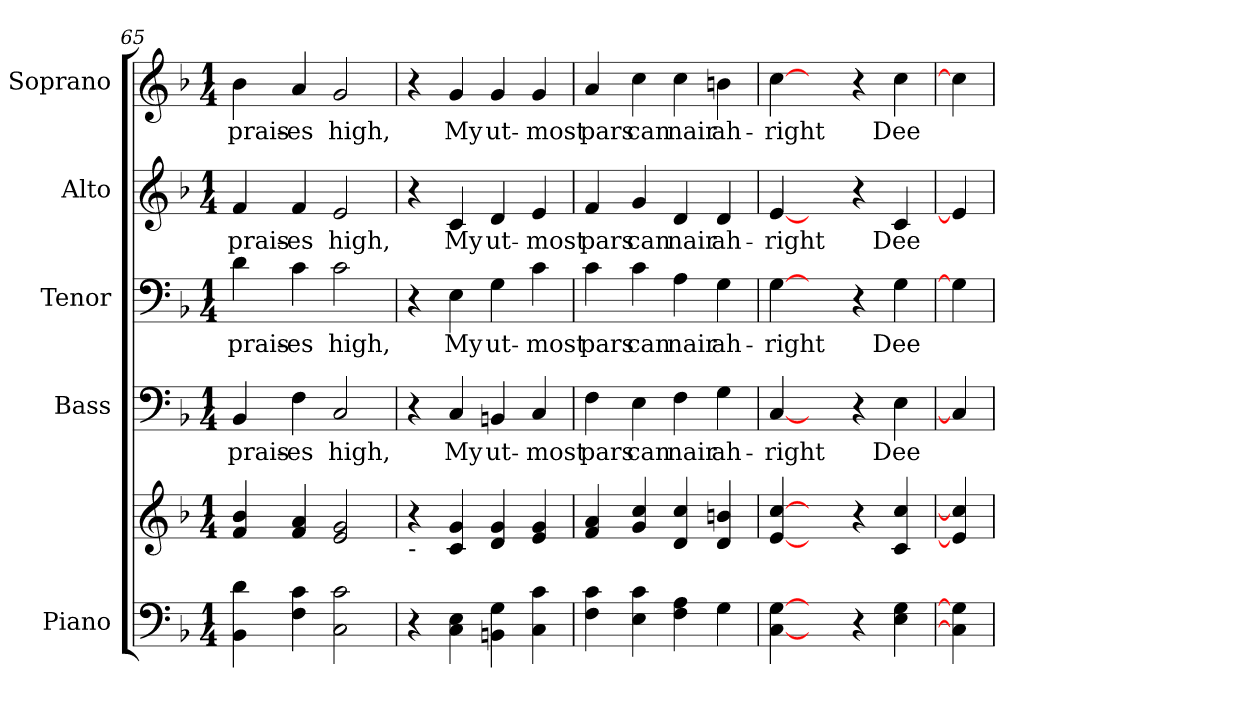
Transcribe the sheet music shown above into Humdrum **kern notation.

**kern	**kern	**kern	**text	**kern	**text	**kern	**text	**kern	**text
*part5	*part5	*part4	*part4	*part3	*part3	*part2	*part2	*part1	*part1
*staff6	*staff5	*staff4	*staff4	*staff3	*staff3	*staff2	*staff2	*staff1	*staff1
*I"Piano	*	*I"Bass	*	*I"Tenor	*	*I"Alto	*	*I"Soprano	*
*I'Pno.	*	*I'B.	*	*I'T.	*	*I'A.	*	*I'S.	*
*clefF4	*clefG2	*clefF4	*	*clefF4	*	*clefG2	*	*clefG2	*
*k[b-]	*k[b-]	*k[b-]	*	*k[b-]	*	*k[b-]	*	*k[b-]	*
*F:	*F:	*F:	*	*F:	*	*F:	*	*F:	*
*M1/4	*M1/4	*M1/4	*	*M1/4	*	*M1/4	*	*M1/4	*
=65	=65	=65	=65	=65	=65	=65	=65	=65	=65
!	!	!	!LO:LY:b:color=#000000	!	!	!	!	!	!
!	!	!	!	!	!LO:LY:b:color=#000000	!	!	!	!
!	!	!	!	!	!	!	!LO:LY:b:color=#000000	!	!
!	!	!	!	!	!	!	!	!	!LO:LY:b:color=#000000
4BB-i\ 4di	4fi/ 4b-i	4BB-i/	prais-	4di\	prais-	4fi/	prais-	4b-i\	prais-
!	!	!	!LO:LY:b:color=#000000	!	!	!	!	!	!
!	!	!	!	!	!LO:LY:b:color=#000000	!	!	!	!
!	!	!	!	!	!	!	!LO:LY:b:color=#000000	!	!
!	!	!	!	!	!	!	!	!	!LO:LY:b:color=#000000
4Fi\ 4ci	4fi/ 4ai	4Fi\	-es	4ci\	-es	4fi/	-es	4ai/	-es
!	!	!	!LO:LY:b:color=#000000	!	!	!	!	!	!
!	!	!	!	!	!LO:LY:b:color=#000000	!	!	!	!
!	!	!	!	!	!	!	!LO:LY:b:color=#000000	!	!
!	!	!	!	!	!	!	!	!	!LO:LY:b:color=#000000
2Ci\ 2ci	2ei/ 2gi	2Ci/	high,	2ci\	high,	2ei/	high,	2gi/	high,
!!LO:PB:g=z
=66	=66	=66	=66	=66	=66	=66	=66	=66	=66
!	!LO:TX:b:t=-	!	!	!	!	!	!	!	!
4r	4r	4r	.	4r	.	4r	.	4r	.
!	!	!	!LO:LY:b:color=#000000	!	!	!	!	!	!
!	!	!	!	!	!LO:LY:b:color=#000000	!	!	!	!
!	!	!	!	!	!	!	!LO:LY:b:color=#000000	!	!
!	!	!	!	!	!	!	!	!	!LO:LY:b:color=#000000
4Ci\ 4Ei	4ci/ 4gi	4Ci/	My	4Ei\	My	4ci/	My	4gi/	My
!	!	!	!LO:LY:b:color=#000000	!	!	!	!	!	!
!	!	!	!	!	!LO:LY:b:color=#000000	!	!	!	!
!	!	!	!	!	!	!	!LO:LY:b:color=#000000	!	!
!	!	!	!	!	!	!	!	!	!LO:LY:b:color=#000000
4BBni\ 4Gi	4di/ 4gi	4BBni/	ut-	4Gi\	ut-	4di/	ut-	4gi/	ut-
!	!	!	!LO:LY:b:color=#000000	!	!	!	!	!	!
!	!	!	!	!	!LO:LY:b:color=#000000	!	!	!	!
!	!	!	!	!	!	!	!LO:LY:b:color=#000000	!	!
!	!	!	!	!	!	!	!	!	!LO:LY:b:color=#000000
4Ci\ 4ci	4ei/ 4gi	4Ci/	-most	4ci\	-most	4ei/	-most	4gi/	-most
=67	=67	=67	=67	=67	=67	=67	=67	=67	=67
!	!	!	!LO:LY:b:color=#000000	!	!	!	!	!	!
!	!	!	!	!	!LO:LY:b:color=#000000	!	!	!	!
!	!	!	!	!	!	!	!LO:LY:b:color=#000000	!	!
!	!	!	!	!	!	!	!	!	!LO:LY:b:color=#000000
4Fi\ 4ci	4fi/ 4ai	4Fi\	pars	4ci\	pars	4fi/	pars	4ai/	pars
!	!	!	!LO:LY:b:color=#000000	!	!	!	!	!	!
!	!	!	!	!	!LO:LY:b:color=#000000	!	!	!	!
!	!	!	!	!	!	!	!LO:LY:b:color=#000000	!	!
!	!	!	!	!	!	!	!	!	!LO:LY:b:color=#000000
4Ei\ 4ci	4gi/ 4cci	4Ei\	can	4ci\	can	4gi/	can	4cci\	can
!	!	!	!LO:LY:b:color=#000000	!	!	!	!	!	!
!	!	!	!	!	!LO:LY:b:color=#000000	!	!	!	!
!	!	!	!	!	!	!	!LO:LY:b:color=#000000	!	!
!	!	!	!	!	!	!	!	!	!LO:LY:b:color=#000000
4Fi\ 4Ai	4di/ 4cci	4Fi\	nair	4Ai\	nair	4di/	nair	4cci\	nair
!	!	!	!LO:LY:b:color=#000000	!	!	!	!	!	!
!	!	!	!	!	!LO:LY:b:color=#000000	!	!	!	!
!	!	!	!	!	!	!	!LO:LY:b:color=#000000	!	!
!	!	!	!	!	!	!	!	!	!LO:LY:b:color=#000000
4Gi\	4di/ 4bni	4Gi\	ah-	4Gi\	ah-	4di/	ah-	4bni\	ah-
=68	=68	=68	=68	=68	=68	=68	=68	=68	=68
!	!	!	!LO:LY:b:color=#000000	!	!	!	!	!	!
!	!	!	!	!	!LO:LY:b:color=#000000	!	!	!	!
!	!	!	!	!	!	!	!LO:LY:b:color=#000000	!	!
!	!	!	!	!	!	!	!	!	!LO:LY:b:color=#000000
[4Ci\ [4Gi	[4ei/ [4cci	[4Ci/	-right	[4Gi\	-right	[4ei/	-right	[4cci\	-right
4ryy	4ryy	4ryy	.	4ryy	.	4ryy	.	4ryy	.
4r	4r	4r	.	4r	.	4r	.	4r	.
!	!	!	!LO:LY:b:color=#000000	!	!	!	!	!	!
!	!	!	!	!	!LO:LY:b:color=#000000	!	!	!	!
!	!	!	!	!	!	!	!LO:LY:b:color=#000000	!	!
!	!	!	!	!	!	!	!	!	!LO:LY:b:color=#000000
4Ei\ 4Gi	4ci/ 4cci	4Ei\	Dee	4Gi\	Dee	4ci/	Dee	4cci\	Dee
=69	=69	=69	=69	=69	=69	=69	=69	=69	=69
4Ci\] 4Gi]	4ei/] 4cci]	4Ci/]	.	4Gi\]	.	4ei/]	.	4cci\]	.
=	=	=	=	=	=	=	=	=	=
*-	*-	*-	*-	*-	*-	*-	*-	*-	*-
